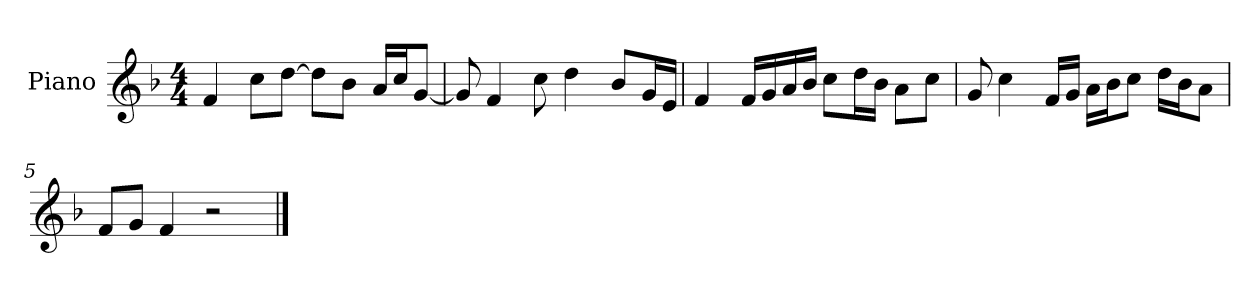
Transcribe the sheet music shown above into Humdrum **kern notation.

**kern
*part1
*staff1
*I"Piano
*I'P-no
*clefG2
*k[b-]
*M4/4
*MM90
=1
4f/
8cc\L
[8dd\J
8dd\L]
8b-\J
16a/LL
16cc/J
[8g/J
=2
8g/]
4f/
8cc\
4dd\
8b-/L
16g/L
16e/JJ
=3
4f/
16f/LL
16g/
16a/
16b-/JJ
8cc\L
16dd\L
16b-\JJ
8a\L
8cc\J
=4
8g/
4cc\
16f/LL
16g/JJ
16a\LL
16b-\J
8cc\J
16dd\LL
16b-\J
8a\J
=5
8f/L
8g/J
4f/
2r
==
*-
